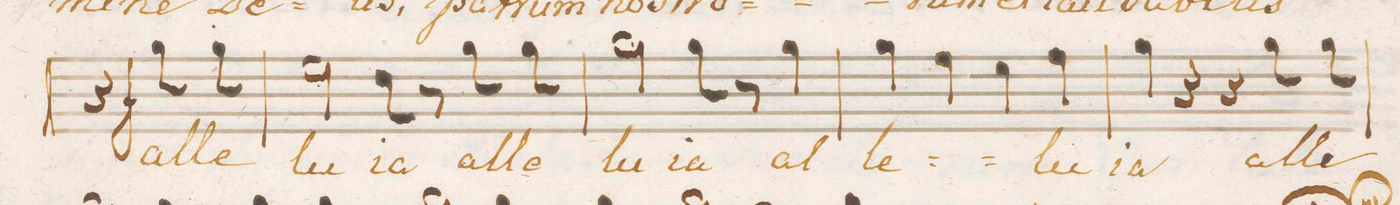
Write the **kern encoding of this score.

**kern	**text	**dynam
*I"Alto.	*	*
*clefC3	*	*
*k[b-e-a-d-]	*	*
*met(C.)	*	*
*M4/4	*	*
4r	.	.
.	.	f
8a-\	al-	.
8a-\	-le-	.
=58	=58	=58
2f\	-lu-	.
8e-\	-ia	.
8r	.	.
8a-\	al-	.
8a-\	-le-	.
=59	=59	=59
2a-\	-lu-	.
8a-\	-ia	.
8r	.	.
4a-\	al-	.
=60	=60	=60
4a-\	-le-	.
4g\	.	.
4f\	.	.
4g\	-lu-	.
=61	=61	=61
4a-\	-ia	.
4r	.	.
4r	.	.
8a-\	al-	.
8a-\	-le-	.
=62	=62	=62
*-	*-	*-
